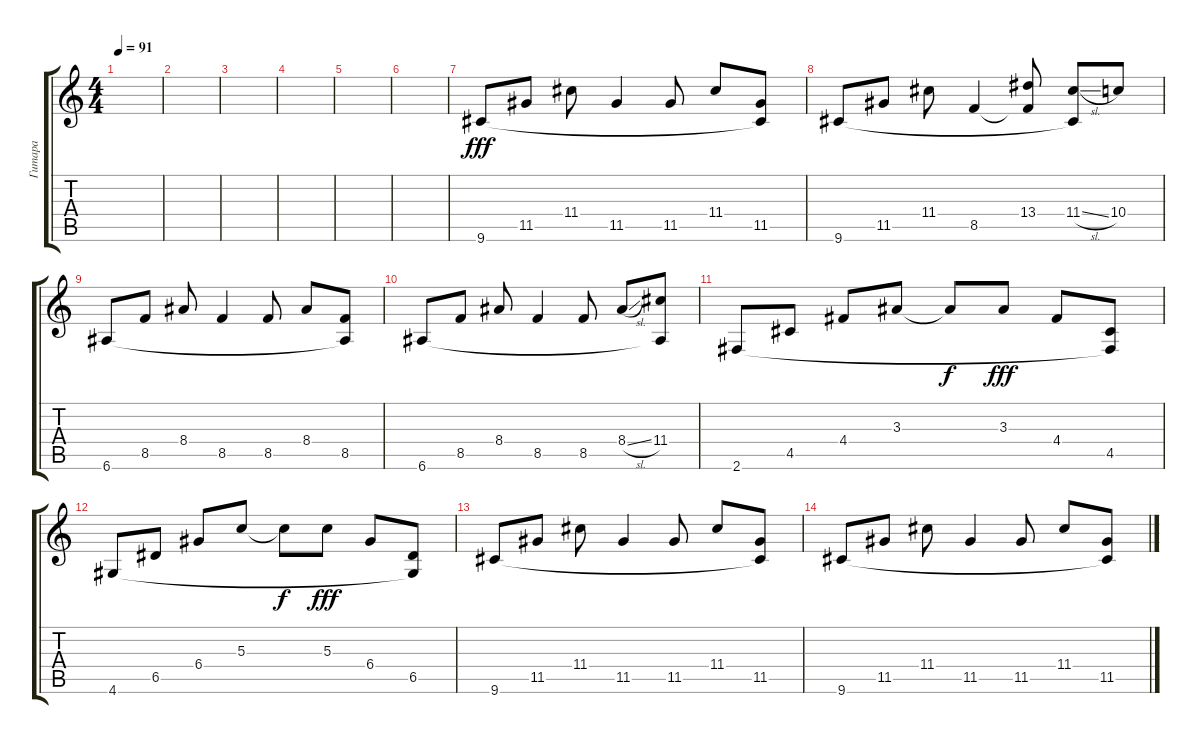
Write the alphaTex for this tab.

\track ("Гитара" "Гитара") {instrument distortionguitar}
\staff {score tabs}
\tuning (E4 B3 G3 D3 A2 E2) {hide}
\ts (4 4)
\tempo 91
\clef g2
\ks c
|
|
|
|
|
|
9.6.8{dy fff} 11.5.8 11.4.8 11.5.4 11.5.8 11.4.8 (11.5 9.6{t}).8 |
9.6.8 11.5.8 11.4.8 8.5.4 (13.4 8.5{t}).8 (11.4{sl} 9.6{t}).8 10.4.8 |
6.6.8 8.5.8 8.4.8 8.5.4 8.5.8 8.4.8 (8.5 6.6{t}).8 |
6.6.8 8.5.8 8.4.8 8.5.4 8.5.8 8.4{sl}.8 (11.4 6.6{t}).8 |
2.6.8 4.5.8 4.4.8 3.3.8 3.3{t}.8{dy f} 3.3.8{dy fff} 4.4.8 (4.5 2.6{t}).8 |
4.6.8 6.5.8 6.4.8 5.3.8 5.3{t}.8{dy f} 5.3.8{dy fff} 6.4.8 (6.5 4.6{t}).8 |
9.6.8 11.5.8 11.4.8 11.5.4 11.5.8 11.4.8 (11.5 9.6{t}).8 |
9.6.8 11.5.8 11.4.8 11.5.4 11.5.8 11.4.8 (11.5 9.6{t}).8
